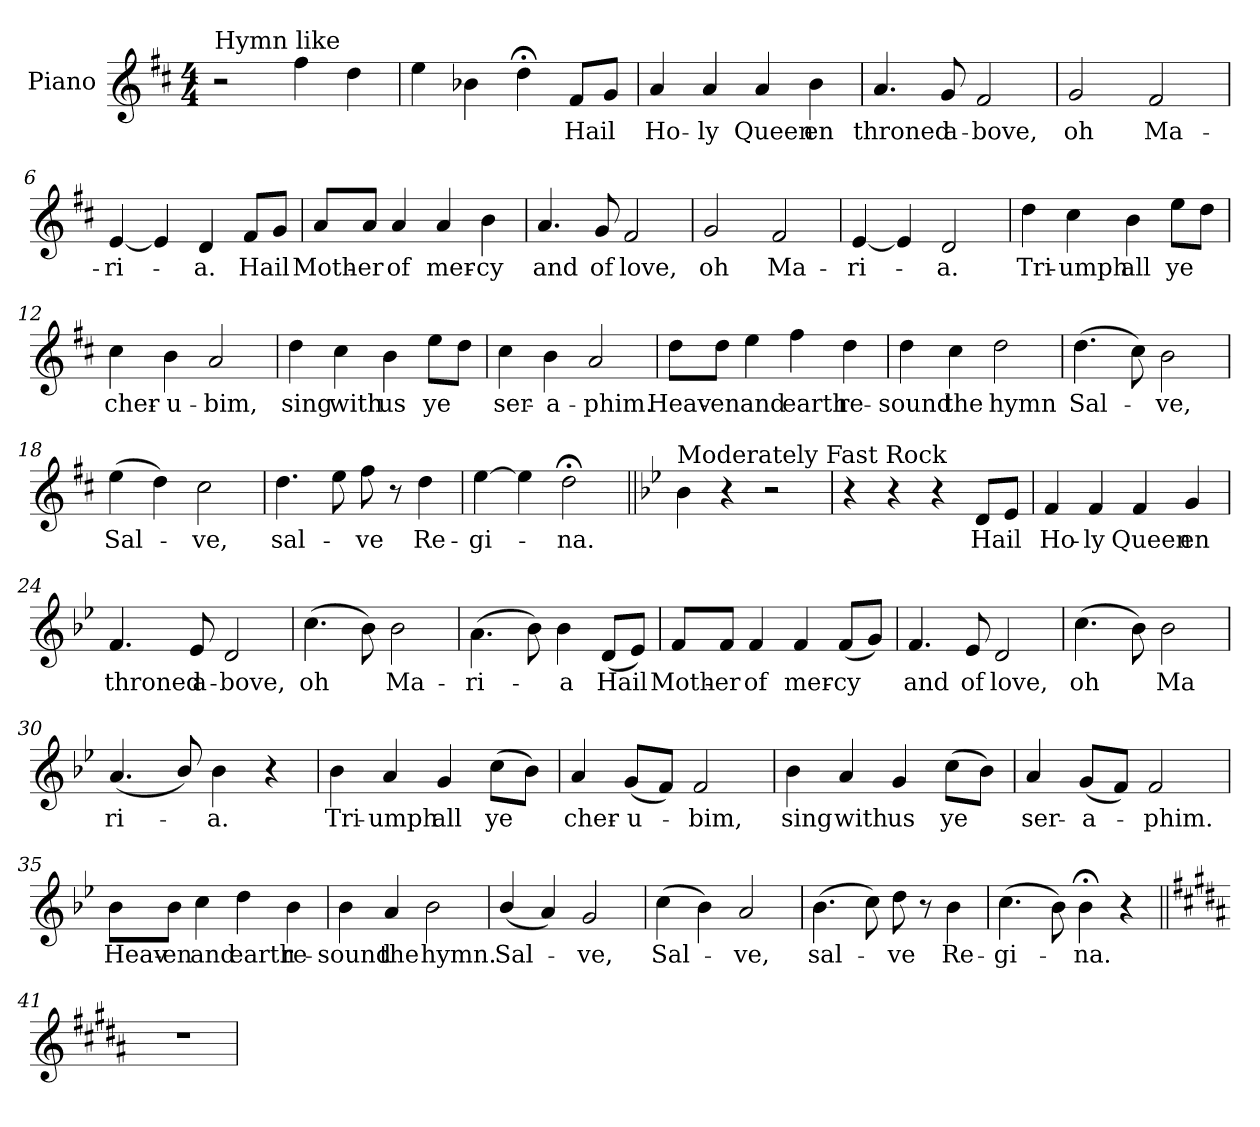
**kern	**text
*part1	*part1
*staff1	*staff1
*I"Piano	*
*I'Pno.	*
*clefG2	*
*k[f#c#]	*
*D:	*
*M4/4	*
=1	=1
!LO:TX:a:t=Hymn like	!
2r	.
4ff#\	.
4dd\	.
=2	=2
4ee\	.
4b-X\	.
4dd;<\	.
8f#/L	Hail
8g/J	.
=3	=3
4a/	Ho-
4a/	-ly
4a/	Queen
4b\	en
!!LO:LB:g=z
=4	=4
4.a/	throned
8g/	a-
2f#/	-bove,
=5	=5
2g/	oh
2f#/	Ma-
=6	=6
[4e/	-ri-
4e/]	.
4d/	-a.
8f#/L	Hail
8g/J	.
=7	=7
8a/L	Moth-
8a/J	-er
4a/	of
4a/	mer-
4b\	-cy
!!LO:LB:g=z
=8	=8
4.a/	and
8g/	of
2f#/	love,
=9	=9
2g/	oh
2f#/	Ma-
=10	=10
[4e/	-ri-
4e/]	.
2d/	-a.
=11	=11
4dd\	Tri-
4cc#\	-umph
4b\	all
8ee\L	ye
8dd\J	.
=12	=12
4cc#\	cher-
4b\	-u-
2a/	-bim,
!!LO:LB:g=z
=13	=13
4dd\	sing
4cc#\	with
4b\	us
8ee\L	-ye
8dd\J	.
=14	=14
4cc#\	ser-
4b\	-a-
2a/	-phim.
=15	=15
8dd\L	Heav-
8dd\J	-en
4ee\	and
4ff#\	earth
4dd\	re-
!!LO:LB:g=z
=16	=16
4dd\	-sound
4cc#\	the
2dd\	hymn
=17	=17
(4.dd\	Sal-
8cc#\)	.
2b\	-ve,
=18	=18
(4ee\	Sal-
4dd\)	.
2cc#\	-ve,
!!LO:LB:g=z
=19	=19
4.dd\	sal-
8ee\	.
8ff#\	-ve
8r	.
4dd\	Re-
=20	=20
[4ee\	-gi-
4ee\]	.
2dd;<\	-na.
=21||	=21||
*k[b-e-]	*
*B-:	*
!LO:TX:a:t=Moderately Fast Rock	!
4b-\	.
4r	.
2r	.
=22	=22
4r	.
4r	.
4r	.
8d/L	Hail
8e-/J	.
!!LO:LB:g=z
=23	=23
4f/	Ho-
4f/	-ly
4f/	Queen
4g/	en
=24	=24
4.f/	throned
8e-/	a-
2d/	-bove,
=25	=25
(4.cc\	oh
8b-\)	.
2b-\	Ma-
=26	=26
(4.a\	-ri-
8b-\)	.
4b-\	-a
(8d/L	Hail
8e-/J)	.
!!LO:LB:g=z
=27	=27
8f/L	Moth-
8f/J	-er
4f/	of
4f/	mer-
(8f/L	-cy
8g/J)	.
=28	=28
4.f/	and
8e-/	of
2d/	love,
=29	=29
(4.cc\	oh
8b-\)	.
2b-\	Ma
=30	=30
(4.a/	ri-
8b-/)	.
4b-\	-a.
4r	.
!!LO:PB:g=z
=31	=31
4b-\	Tri-
4a/	-umph
4g/	all
(8cc\L	ye
8b-\J)	.
=32	=32
4a/	cher-
(8g/L	-u-
8f/J)	.
2f/	-bim,
=33	=33
4b-\	sing
4a/	with
4g/	us
(8cc\L	-ye
8b-\J)	.
=34	=34
4a/	ser-
(8g/L	-a-
8f/J)	.
2f/	-phim.
!!LO:LB:g=z
=35	=35
8b-\L	Heav-
8b-\J	-en
4cc\	and
4dd\	earth
4b-\	re-
=36	=36
4b-\	-sound
4a/	the
2b-\	hymn.
=37	=37
(4b-/	Sal-
4a/)	.
2g/	-ve,
=38	=38
(4cc\	Sal-
4b-\)	.
2a/	-ve,
!!LO:LB:g=z
=39	=39
(4.b-\	sal-
8cc\)	.
8dd\	-ve
8r	.
4b-\	Re-
=40	=40
(4.cc\	-gi-
8b-\)	.
4b-;<\	-na.
4r	.
=41||	=41||
*k[f#c#g#d#a#]	*
*B:	*
1r	.
=	=
*-	*-
